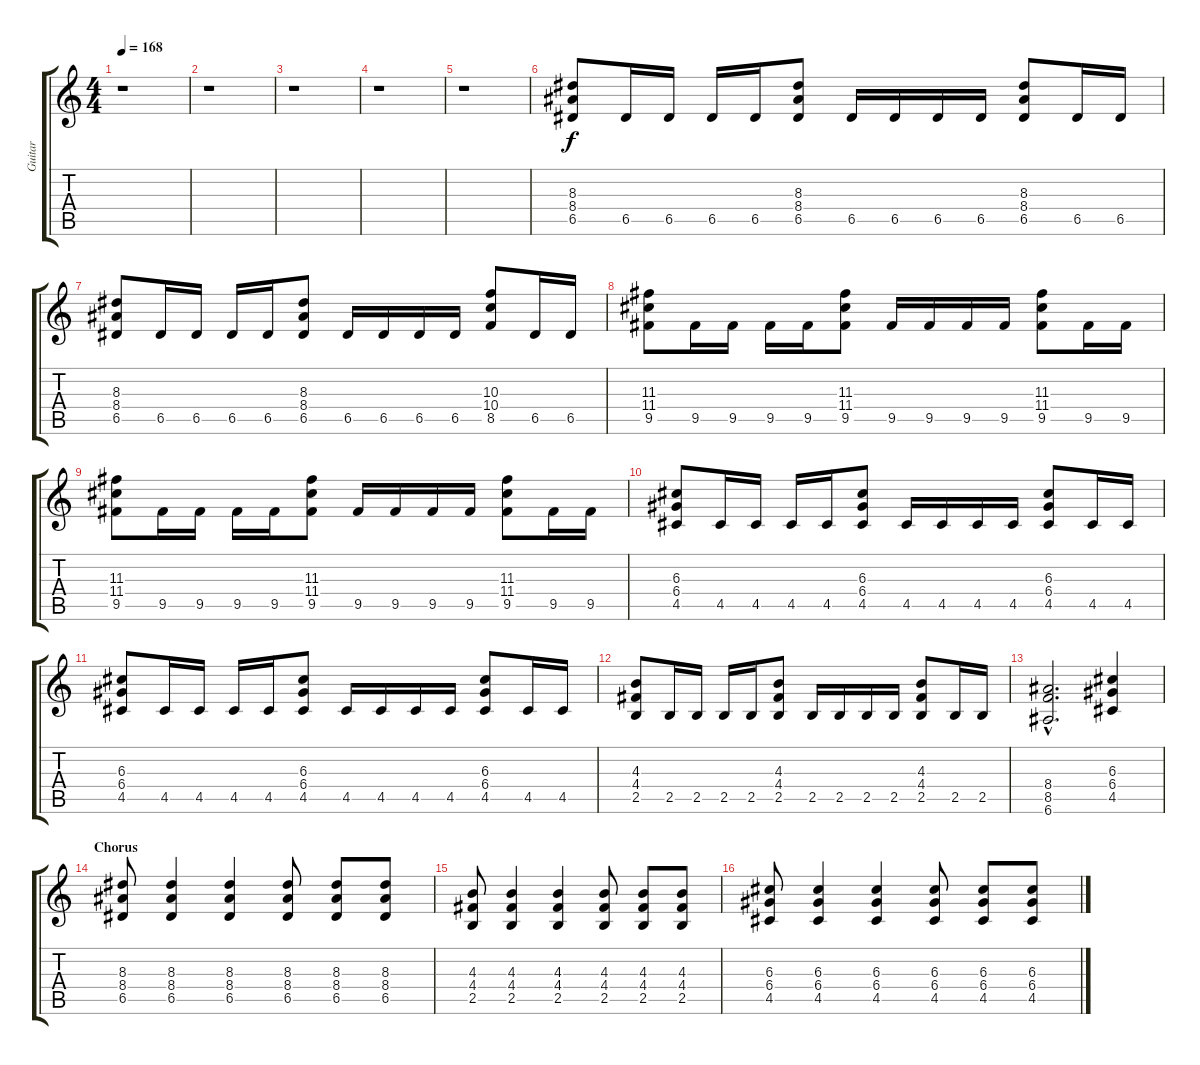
\track ("Guitar" "Guitar") {instrument distortionguitar}
\staff {score tabs}
\tuning (E4 B3 G3 D3 A2 E2) {hide}
\ts (4 4)
\tempo 168
\clef g2
\ks c
r.1{dy f} |
r.1 |
r.1 |
r.1 |
r.1 |
(8.3 8.4 6.5).8 6.5.16 6.5.16 6.5.16 6.5.16 (8.3 8.4 6.5).8 6.5.16 6.5.16 6.5.16 6.5.16 (8.3 8.4 6.5).8 6.5.16 6.5.16 |
(8.3 8.4 6.5).8 6.5.16 6.5.16 6.5.16 6.5.16 (8.3 8.4 6.5).8 6.5.16 6.5.16 6.5.16 6.5.16 (10.3 10.4 8.5).8 6.5.16 6.5.16 |
(11.3 11.4 9.5).8 9.5.16 9.5.16 9.5.16 9.5.16 (11.3 11.4 9.5).8 9.5.16 9.5.16 9.5.16 9.5.16 (11.3 11.4 9.5).8 9.5.16 9.5.16 |
(11.3 11.4 9.5).8 9.5.16 9.5.16 9.5.16 9.5.16 (11.3 11.4 9.5).8 9.5.16 9.5.16 9.5.16 9.5.16 (11.3 11.4 9.5).8 9.5.16 9.5.16 |
(6.3 6.4 4.5).8 4.5.16 4.5.16 4.5.16 4.5.16 (6.3 6.4 4.5).8 4.5.16 4.5.16 4.5.16 4.5.16 (6.3 6.4 4.5).8 4.5.16 4.5.16 |
(6.3 6.4 4.5).8 4.5.16 4.5.16 4.5.16 4.5.16 (6.3 6.4 4.5).8 4.5.16 4.5.16 4.5.16 4.5.16 (6.3 6.4 4.5).8 4.5.16 4.5.16 |
(4.3 4.4 2.5).8 2.5.16 2.5.16 2.5.16 2.5.16 (4.3 4.4 2.5).8 2.5.16 2.5.16 2.5.16 2.5.16 (4.3 4.4 2.5).8 2.5.16 2.5.16 |
(8.4{hac} 8.5{hac} 6.6{hac}).2{d} (6.3 6.4 4.5).4 |
\section ("" "Chorus")
(8.3 8.4 6.5).8 (8.3 8.4 6.5).4 (8.3 8.4 6.5).4 (8.3 8.4 6.5).8 (8.3 8.4 6.5).8 (8.3 8.4 6.5).8 |
(4.3 4.4 2.5).8 (4.3 4.4 2.5).4 (4.3 4.4 2.5).4 (4.3 4.4 2.5).8 (4.3 4.4 2.5).8 (4.3 4.4 2.5).8 |
(6.3 6.4 4.5).8 (6.3 6.4 4.5).4 (6.3 6.4 4.5).4 (6.3 6.4 4.5).8 (6.3 6.4 4.5).8 (6.3 6.4 4.5).8
